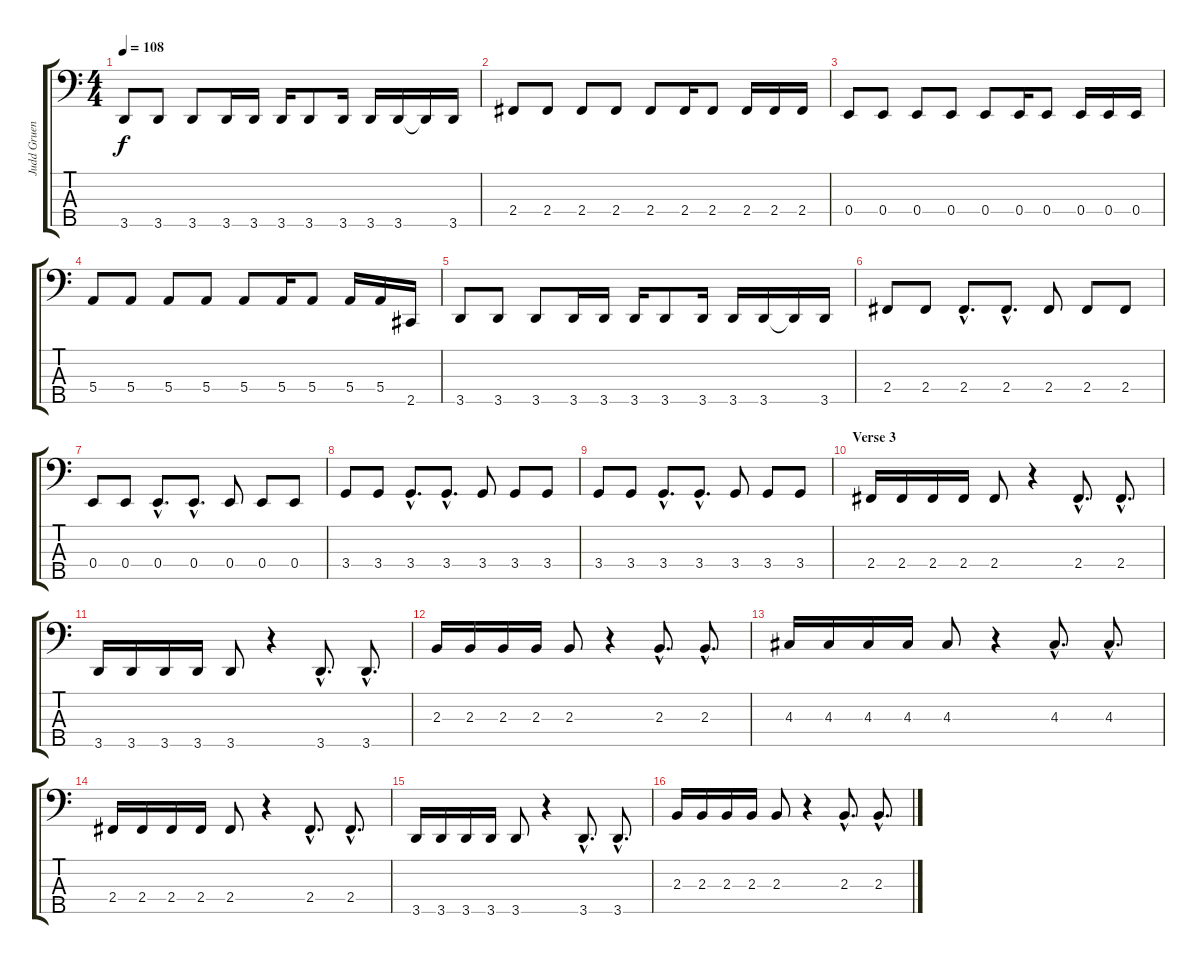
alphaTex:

\track ("Judd Gruenbaum (Volume Effect)" "Judd Gruen") {instrument electricbasspick}
\staff {score tabs}
\tuning (G2 D2 A1 E1 B0) {hide}
\ts (4 4)
\tempo 108
\clef f4
\ks c
3.5.8{dy f} 3.5.8 3.5.8 3.5.16 3.5.16 3.5.16 3.5.8 3.5.16 3.5.16 3.5.16 3.5{t}.16 3.5.16 |
2.4.8 2.4.8 2.4.8 2.4.8 2.4.8 2.4.16 2.4.8 2.4.16 2.4.16 2.4.16 |
0.4.8 0.4.8 0.4.8 0.4.8 0.4.8 0.4.16 0.4.8 0.4.16 0.4.16 0.4.16 |
5.4.8 5.4.8 5.4.8 5.4.8 5.4.8 5.4.16 5.4.8 5.4.16 5.4.16 2.5.16 |
3.5.8 3.5.8 3.5.8 3.5.16 3.5.16 3.5.16 3.5.8 3.5.16 3.5.16 3.5.16 3.5{t}.16 3.5.16 |
2.4.8 2.4.8 2.4{hac}.8{d} 2.4{hac}.8{d} 2.4.8 2.4.8 2.4.8 |
0.4.8 0.4.8 0.4{hac}.8{d} 0.4{hac}.8{d} 0.4.8 0.4.8 0.4.8 |
3.4.8 3.4.8 3.4{hac}.8{d} 3.4{hac}.8{d} 3.4.8 3.4.8 3.4.8 |
3.4.8 3.4.8 3.4{hac}.8{d} 3.4{hac}.8{d} 3.4.8 3.4.8 3.4.8 |
\section ("" "Verse 3")
2.4.16 2.4.16 2.4.16 2.4.16 2.4.8 r.4 2.4{hac}.8{d} 2.4{hac}.8{d} |
3.5.16 3.5.16 3.5.16 3.5.16 3.5.8 r.4 3.5{hac}.8{d} 3.5{hac}.8{d} |
2.3.16 2.3.16 2.3.16 2.3.16 2.3.8 r.4 2.3{hac}.8{d} 2.3{hac}.8{d} |
4.3.16 4.3.16 4.3.16 4.3.16 4.3.8 r.4 4.3{hac}.8{d} 4.3{hac}.8{d} |
2.4.16 2.4.16 2.4.16 2.4.16 2.4.8 r.4 2.4{hac}.8{d} 2.4{hac}.8{d} |
3.5.16 3.5.16 3.5.16 3.5.16 3.5.8 r.4 3.5{hac}.8{d} 3.5{hac}.8{d} |
2.3.16 2.3.16 2.3.16 2.3.16 2.3.8 r.4 2.3{hac}.8{d} 2.3{hac}.8{d}
